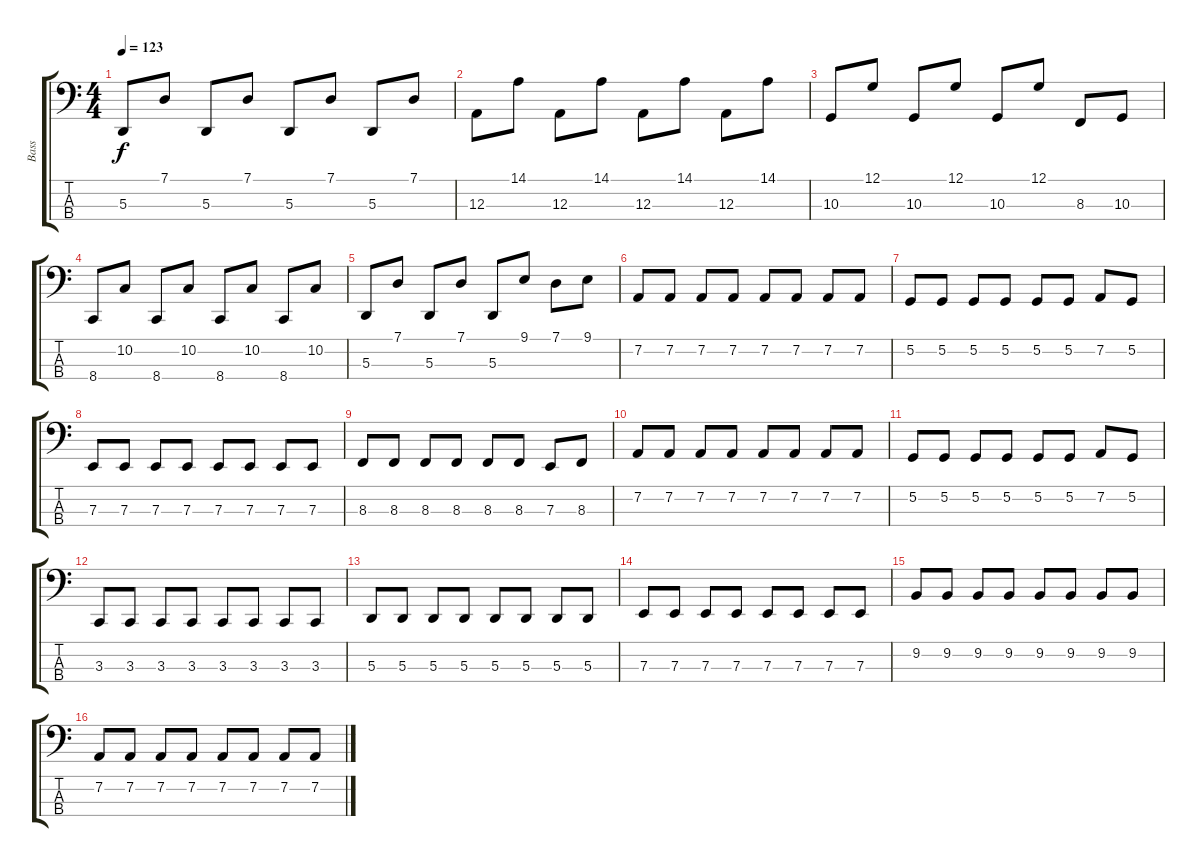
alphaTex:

\track ("Bass" "Bass") {instrument slapbass1}
\staff {score tabs}
\tuning (G1 D1 A0 E0) {hide}
\ts (4 4)
\tempo 123
\clef f4
\ks c
5.3.8{dy f} 7.1.8 5.3.8 7.1.8 5.3.8 7.1.8 5.3.8 7.1.8 |
12.3.8 14.1.8 12.3.8 14.1.8 12.3.8 14.1.8 12.3.8 14.1.8 |
10.3.8 12.1.8 10.3.8 12.1.8 10.3.8 12.1.8 8.3.8 10.3.8 |
8.4.8 10.2.8 8.4.8 10.2.8 8.4.8 10.2.8 8.4.8 10.2.8 |
5.3.8 7.1.8 5.3.8 7.1.8 5.3.8 9.1.8 7.1.8 9.1.8 |
7.2.8 7.2.8 7.2.8 7.2.8 7.2.8 7.2.8 7.2.8 7.2.8 |
5.2.8 5.2.8 5.2.8 5.2.8 5.2.8 5.2.8 7.2.8 5.2.8 |
7.3.8 7.3.8 7.3.8 7.3.8 7.3.8 7.3.8 7.3.8 7.3.8 |
8.3.8 8.3.8 8.3.8 8.3.8 8.3.8 8.3.8 7.3.8 8.3.8 |
7.2.8 7.2.8 7.2.8 7.2.8 7.2.8 7.2.8 7.2.8 7.2.8 |
5.2.8 5.2.8 5.2.8 5.2.8 5.2.8 5.2.8 7.2.8 5.2.8 |
3.3.8 3.3.8 3.3.8 3.3.8 3.3.8 3.3.8 3.3.8 3.3.8 |
5.3.8 5.3.8 5.3.8 5.3.8 5.3.8 5.3.8 5.3.8 5.3.8 |
7.3.8 7.3.8 7.3.8 7.3.8 7.3.8 7.3.8 7.3.8 7.3.8 |
9.2.8 9.2.8 9.2.8 9.2.8 9.2.8 9.2.8 9.2.8 9.2.8 |
7.2.8 7.2.8 7.2.8 7.2.8 7.2.8 7.2.8 7.2.8 7.2.8
